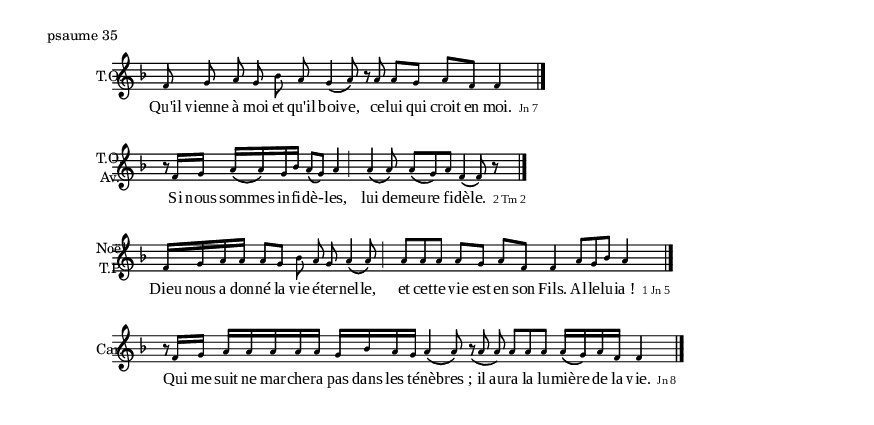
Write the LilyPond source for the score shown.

\version "2.12.0"
\include "definitions.ly"

\markup { psaume 35}


\relative f' { 
	\new Staff {
		\cadenzaOn
		\key f \major
		\set Staff.instrumentName = \markup{ \center-column { T.O. } }
		\times 2/3 { f8 g a }
		\times 2/3 { g8 bes a }
		\times 2/3 { g4\( a8\) }
		\pespace
		r a
		a[ g]
		a[ f]
		f4
		\endBar
	}
	\addlyrics {
		Qu'il vienne à moi et qu'il boi -- ve, ce -- lui qui croit en moi.
		\markup { \citation #"Jn 7" }
	}
}

\relative f' { 
	\new Staff {
		\cadenzaOn
		\key f \major
		\set Staff.instrumentName = \markup{ \center-column { T.O. Av. } }
		r8 f16[ g]
		a[\( a\) g bes]
		a8[\( g\)]
		a4
		\cesure  \pespace
		\times 2/3 { a4\( a8\) }
		\times 2/3 { a[\( g\) a] }
		f4\( f8\) r
		\endBar
	}
	\addlyrics {
		Si nous som -- mes in -- fi -- dè -- - -- les, lui de -- meu -- re fi -- dè -- le.
		\markup { \citation #"2 Tm 2" }
	}
}

\relative f' { 
	\new Staff {
		\cadenzaOn
		\key f \major
		\set Staff.instrumentName = \markup{ \center-column { Noël T.P.} }
		f16[ g a a]
		a8[ g]
		\times 2/3 { bes8 a g }
		\times 2/3 { a4\( a8\) }
		\cesure \pespace
		\times 2/3 { a[ a a] }
		a[ g] 
		a[ f]
		f4 \times 2/3 { a8[ g bes] } a4
		\endBar
	}
	\addlyrics {
		Dieu nous a don -- né la vie é -- ter -- nel -- le, et cet -- te vie est en son Fils. Al -- le -- lu -- "ia !"
		\markup { \citation #"1 Jn 5" }
	}
}



\relative f' { 
	\new Staff {
		\cadenzaOn
		\key f \major
		\set Staff.instrumentName = \markup{ \center-column { Car. } }
		r8 f16[ g]
		\times 2/5 { a[ a a a a] }
		g[ bes a g]
		\times 2/3 { a4\( a8\) } \pespace
		\times 2/3 { r_\( a a\) }
		\times 2/3 { a[ a a] }
		a16[\( g\) a f]
		f4
		\endBar
	}
	\addlyrics {
		Qui me suit ne mar -- che -- ra pas dans les té -- nè -- "bres ;" il au -- ra la lu -- miè -- re de la vie.
		\markup { \citation #"Jn 8" }
	}
}

